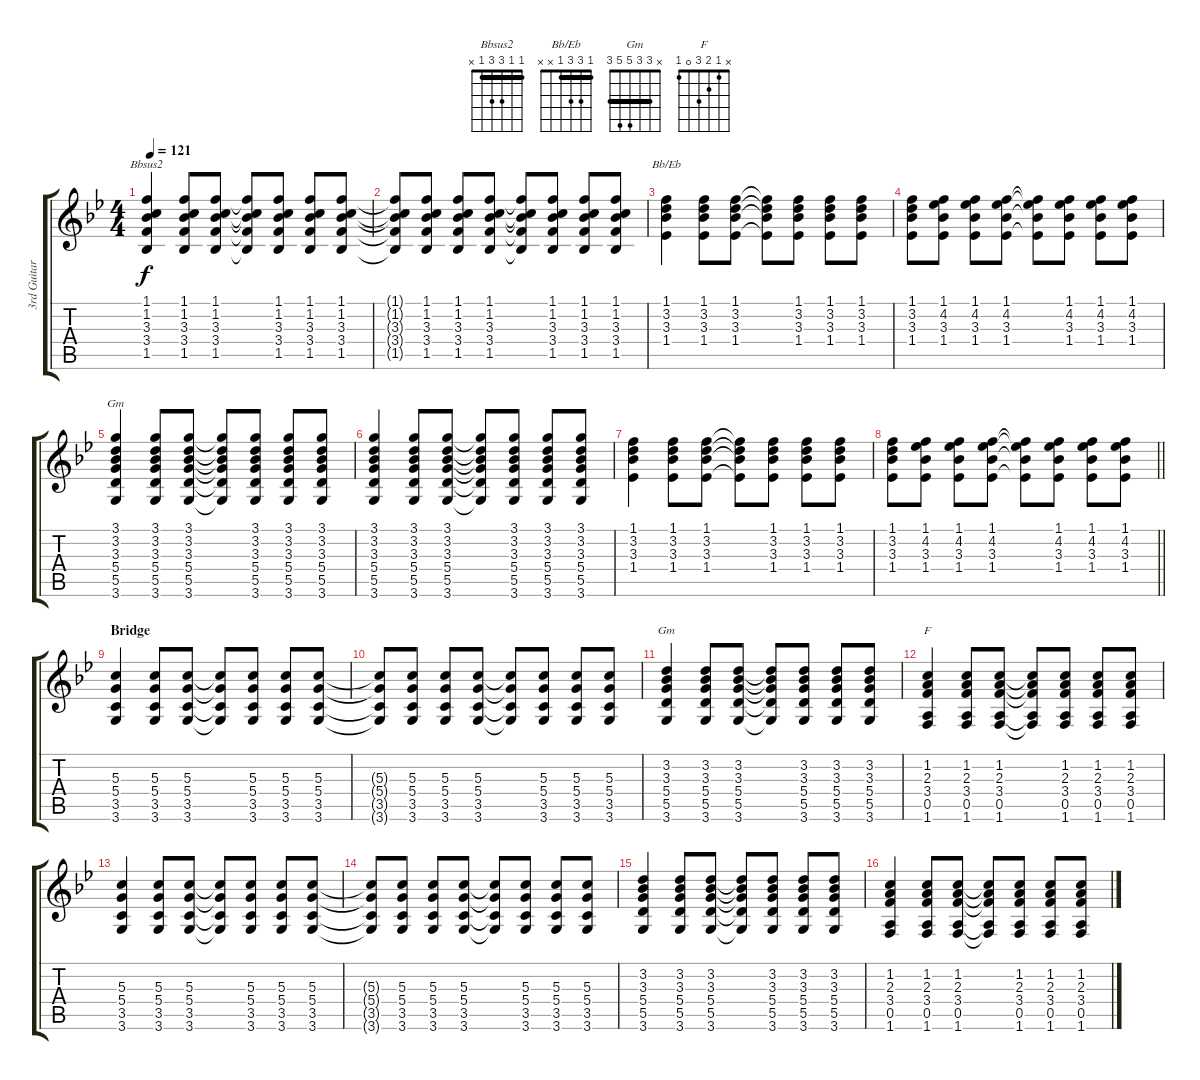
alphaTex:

\track ("3rd Guitar" "3rd Guitar") {instrument electricguitarclean}
\staff {score tabs}
\tuning (E4 B3 G3 D3 A2 E2) {hide}
\chord ("Bbsus2" 1 1 3 3 1 x) {barre 1}
\chord ("Bb/Eb" 1 3 3 1 x x) {barre 1}
\chord ("Gm" 3 3 3 5 5 3) {barre 3}
\chord ("Gm" x 3 3 5 5 3) {barre 3}
\chord ("F" x 1 2 3 0 1)
\ts (4 4)
\tempo 121
\clef g2
\ks bb
(1.1 1.2 3.3 3.4 1.5).4{ch "Bbsus2" dy f} (1.1 1.2 3.3 3.4 1.5).8 (1.1 1.2 3.3 3.4 1.5).8 (1.1{t} 1.2{t} 3.3{t} 3.4{t} 1.5{t}).8 (1.1 1.2 3.3 3.4 1.5).8 (1.1 1.2 3.3 3.4 1.5).8 (1.1 1.2 3.3 3.4 1.5).8 |
(1.1{t} 1.2{t} 3.3{t} 3.4{t} 1.5{t}).8 (1.1 1.2 3.3 3.4 1.5).8 (1.1 1.2 3.3 3.4 1.5).8 (1.1 1.2 3.3 3.4 1.5).8 (1.1{t} 1.2{t} 3.3{t} 3.4{t} 1.5{t}).8 (1.1 1.2 3.3 3.4 1.5).8 (1.1 1.2 3.3 3.4 1.5).8 (1.1 1.2 3.3 3.4 1.5).8 |
(1.1 3.2 3.3 1.4).4{ch "Bb/Eb"} (1.1 3.2 3.3 1.4).8 (1.1 3.2 3.3 1.4).8 (1.1{t} 3.2{t} 3.3{t} 1.4{t}).8 (1.1 3.2 3.3 1.4).8 (1.1 3.2 3.3 1.4).8 (1.1 3.2 3.3 1.4).8 |
(1.1 3.2 3.3 1.4).8 (1.1 4.2 3.3 1.4).8 (1.1 4.2 3.3 1.4).8 (1.1 4.2 3.3 1.4).8 (1.1{t} 4.2{t} 3.3{t} 1.4{t}).8 (1.1 4.2 3.3 1.4).8 (1.1 4.2 3.3 1.4).8 (1.1 4.2 3.3 1.4).8 |
(3.1 3.2 3.3 5.4 5.5 3.6).4{ch "Gm"} (3.1 3.2 3.3 5.4 5.5 3.6).8 (3.1 3.2 3.3 5.4 5.5 3.6).8 (3.1{t} 3.2{t} 3.3{t} 5.4{t} 5.5{t} 3.6{t}).8 (3.1 3.2 3.3 5.4 5.5 3.6).8 (3.1 3.2 3.3 5.4 5.5 3.6).8 (3.1 3.2 3.3 5.4 5.5 3.6).8 |
(3.1 3.2 3.3 5.4 5.5 3.6).4 (3.1 3.2 3.3 5.4 5.5 3.6).8 (3.1 3.2 3.3 5.4 5.5 3.6).8 (3.1{t} 3.2{t} 3.3{t} 5.4{t} 5.5{t} 3.6{t}).8 (3.1 3.2 3.3 5.4 5.5 3.6).8 (3.1 3.2 3.3 5.4 5.5 3.6).8 (3.1 3.2 3.3 5.4 5.5 3.6).8 |
(1.1 3.2 3.3 1.4).4 (1.1 3.2 3.3 1.4).8 (1.1 3.2 3.3 1.4).8 (1.1{t} 3.2{t} 3.3{t} 1.4{t}).8 (1.1 3.2 3.3 1.4).8 (1.1 3.2 3.3 1.4).8 (1.1 3.2 3.3 1.4).8 |
\barLineRight lightlight
(1.1 3.2 3.3 1.4).8 (1.1 4.2 3.3 1.4).8 (1.1 4.2 3.3 1.4).8 (1.1 4.2 3.3 1.4).8 (1.1{t} 4.2{t} 3.3{t} 1.4{t}).8 (1.1 4.2 3.3 1.4).8 (1.1 4.2 3.3 1.4).8 (1.1 4.2 3.3 1.4).8 |
\section ("" "Bridge")
(5.3 5.4 3.5 3.6).4 (5.3 5.4 3.5 3.6).8 (5.3 5.4 3.5 3.6).8 (5.3{t} 5.4{t} 3.5{t} 3.6{t}).8 (5.3 5.4 3.5 3.6).8 (5.3 5.4 3.5 3.6).8 (5.3 5.4 3.5 3.6).8 |
(5.3{t} 5.4{t} 3.5{t} 3.6{t}).8 (5.3 5.4 3.5 3.6).8 (5.3 5.4 3.5 3.6).8 (5.3 5.4 3.5 3.6).8 (5.3{t} 5.4{t} 3.5{t} 3.6{t}).8 (5.3 5.4 3.5 3.6).8 (5.3 5.4 3.5 3.6).8 (5.3 5.4 3.5 3.6).8 |
(3.2 3.3 5.4 5.5 3.6).4{ch "Gm"} (3.2 3.3 5.4 5.5 3.6).8 (3.2 3.3 5.4 5.5 3.6).8 (3.2{t} 3.3{t} 5.4{t} 5.5{t} 3.6{t}).8 (3.2 3.3 5.4 5.5 3.6).8 (3.2 3.3 5.4 5.5 3.6).8 (3.2 3.3 5.4 5.5 3.6).8 |
(1.2 2.3 3.4 0.5 1.6).4{ch "F"} (1.2 2.3 3.4 0.5 1.6).8 (1.2 2.3 3.4 0.5 1.6).8 (1.2{t} 2.3{t} 3.4{t} 0.5{t} 1.6{t}).8 (1.2 2.3 3.4 0.5 1.6).8 (1.2 2.3 3.4 0.5 1.6).8 (1.2 2.3 3.4 0.5 1.6).8 |
(5.3 5.4 3.5 3.6).4 (5.3 5.4 3.5 3.6).8 (5.3 5.4 3.5 3.6).8 (5.3{t} 5.4{t} 3.5{t} 3.6{t}).8 (5.3 5.4 3.5 3.6).8 (5.3 5.4 3.5 3.6).8 (5.3 5.4 3.5 3.6).8 |
(5.3{t} 5.4{t} 3.5{t} 3.6{t}).8 (5.3 5.4 3.5 3.6).8 (5.3 5.4 3.5 3.6).8 (5.3 5.4 3.5 3.6).8 (5.3{t} 5.4{t} 3.5{t} 3.6{t}).8 (5.3 5.4 3.5 3.6).8 (5.3 5.4 3.5 3.6).8 (5.3 5.4 3.5 3.6).8 |
(3.2 3.3 5.4 5.5 3.6).4 (3.2 3.3 5.4 5.5 3.6).8 (3.2 3.3 5.4 5.5 3.6).8 (3.2{t} 3.3{t} 5.4{t} 5.5{t} 3.6{t}).8 (3.2 3.3 5.4 5.5 3.6).8 (3.2 3.3 5.4 5.5 3.6).8 (3.2 3.3 5.4 5.5 3.6).8 |
(1.2 2.3 3.4 0.5 1.6).4 (1.2 2.3 3.4 0.5 1.6).8 (1.2 2.3 3.4 0.5 1.6).8 (1.2{t} 2.3{t} 3.4{t} 0.5{t} 1.6{t}).8 (1.2 2.3 3.4 0.5 1.6).8 (1.2 2.3 3.4 0.5 1.6).8 (1.2 2.3 3.4 0.5 1.6).8
